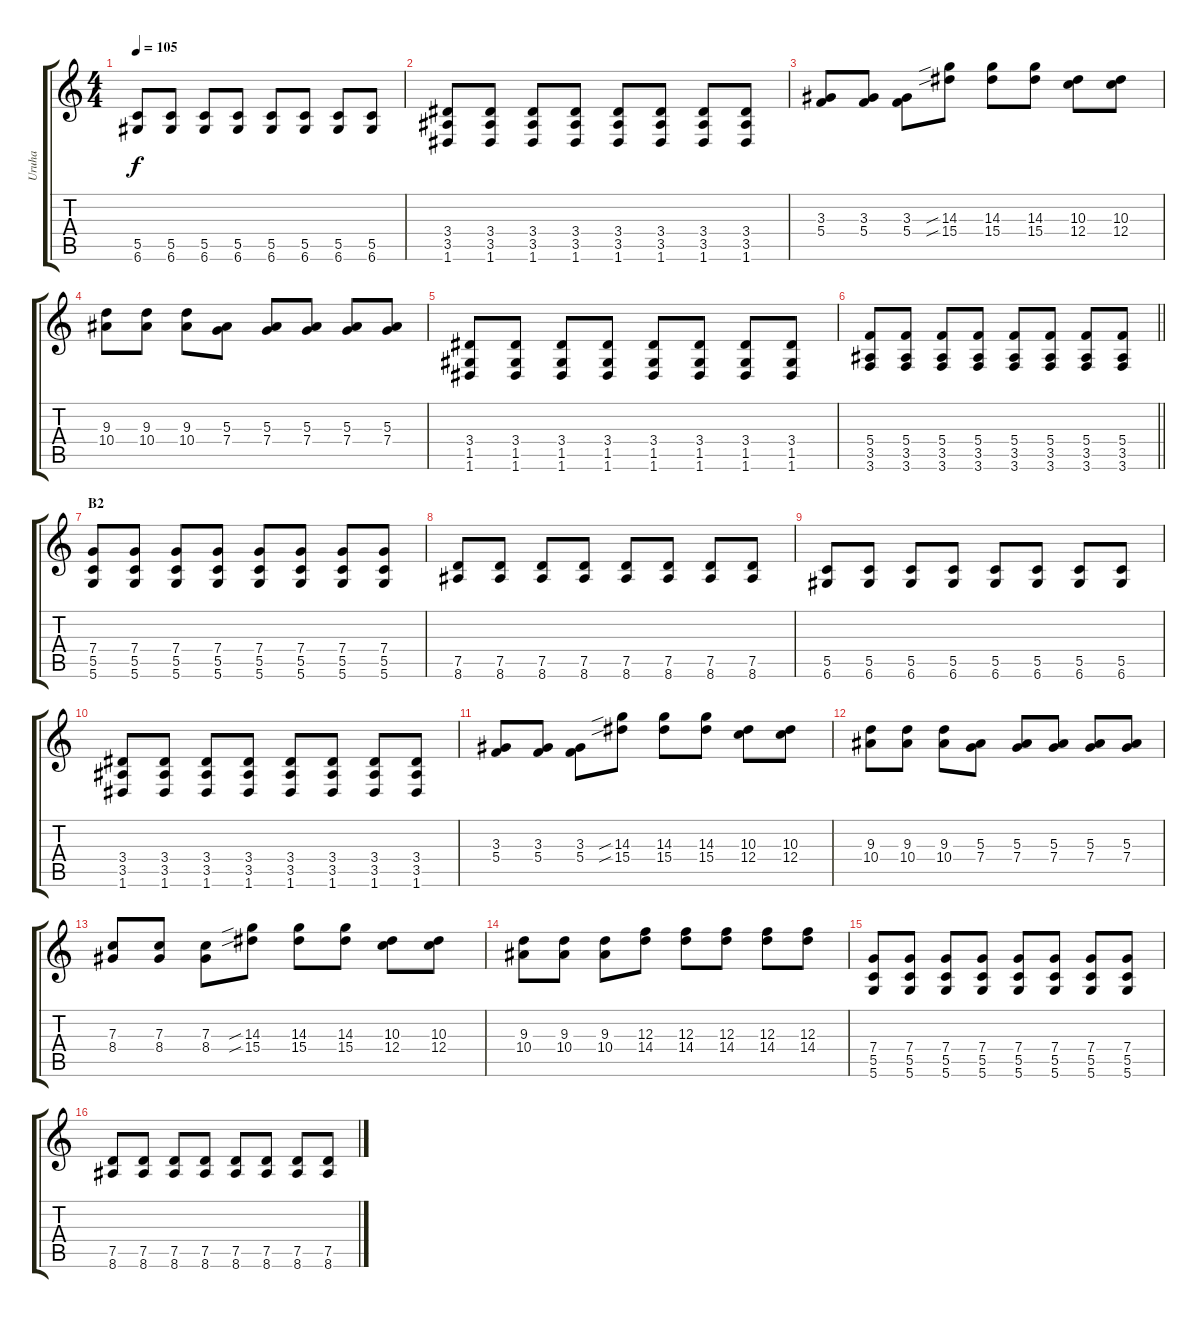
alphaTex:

\track ("Uruha" "Uruha") {instrument distortionguitar}
\staff {score tabs}
\tuning (D4 A3 F3 C3 G2 D2) {hide}
\ts (4 4)
\tempo 105
\clef g2
\ks c
(5.5 6.6).8{dy f} (5.5 6.6).8 (5.5 6.6).8 (5.5 6.6).8 (5.5 6.6).8 (5.5 6.6).8 (5.5 6.6).8 (5.5 6.6).8 |
(3.4 3.5 1.6).8 (3.4 3.5 1.6).8 (3.4 3.5 1.6).8 (3.4 3.5 1.6).8 (3.4 3.5 1.6).8 (3.4 3.5 1.6).8 (3.4 3.5 1.6).8 (3.4 3.5 1.6).8 |
(3.3 5.4).8 (3.3 5.4).8 (3.3 5.4).8 (14.3{sib} 15.4{sib}).8 (14.3 15.4).8 (14.3 15.4).8 (10.3 12.4).8 (10.3 12.4).8 |
(9.3 10.4).8 (9.3 10.4).8 (9.3 10.4).8 (5.3 7.4).8 (5.3 7.4).8 (5.3 7.4).8 (5.3 7.4).8 (5.3 7.4).8 |
(3.4 1.5 1.6).8 (3.4 1.5 1.6).8 (3.4 1.5 1.6).8 (3.4 1.5 1.6).8 (3.4 1.5 1.6).8 (3.4 1.5 1.6).8 (3.4 1.5 1.6).8 (3.4 1.5 1.6).8 |
\barLineRight lightlight
(5.4 3.5 3.6).8 (5.4 3.5 3.6).8 (5.4 3.5 3.6).8 (5.4 3.5 3.6).8 (5.4 3.5 3.6).8 (5.4 3.5 3.6).8 (5.4 3.5 3.6).8 (5.4 3.5 3.6).8 |
\section ("" "B2")
(7.4 5.5 5.6).8 (7.4 5.5 5.6).8 (7.4 5.5 5.6).8 (7.4 5.5 5.6).8 (7.4 5.5 5.6).8 (7.4 5.5 5.6).8 (7.4 5.5 5.6).8 (7.4 5.5 5.6).8 |
(7.5 8.6).8 (7.5 8.6).8 (7.5 8.6).8 (7.5 8.6).8 (7.5 8.6).8 (7.5 8.6).8 (7.5 8.6).8 (7.5 8.6).8 |
(5.5 6.6).8 (5.5 6.6).8 (5.5 6.6).8 (5.5 6.6).8 (5.5 6.6).8 (5.5 6.6).8 (5.5 6.6).8 (5.5 6.6).8 |
(3.4 3.5 1.6).8 (3.4 3.5 1.6).8 (3.4 3.5 1.6).8 (3.4 3.5 1.6).8 (3.4 3.5 1.6).8 (3.4 3.5 1.6).8 (3.4 3.5 1.6).8 (3.4 3.5 1.6).8 |
(3.3 5.4).8 (3.3 5.4).8 (3.3 5.4).8 (14.3{sib} 15.4{sib}).8 (14.3 15.4).8 (14.3 15.4).8 (10.3 12.4).8 (10.3 12.4).8 |
(9.3 10.4).8 (9.3 10.4).8 (9.3 10.4).8 (5.3 7.4).8 (5.3 7.4).8 (5.3 7.4).8 (5.3 7.4).8 (5.3 7.4).8 |
(7.3 8.4).8 (7.3 8.4).8 (7.3 8.4).8 (14.3{sib} 15.4{sib}).8 (14.3 15.4).8 (14.3 15.4).8 (10.3 12.4).8 (10.3 12.4).8 |
(9.3 10.4).8 (9.3 10.4).8 (9.3 10.4).8 (12.3 14.4).8 (12.3 14.4).8 (12.3 14.4).8 (12.3 14.4).8 (12.3 14.4).8 |
(7.4 5.5 5.6).8 (7.4 5.5 5.6).8 (7.4 5.5 5.6).8 (7.4 5.5 5.6).8 (7.4 5.5 5.6).8 (7.4 5.5 5.6).8 (7.4 5.5 5.6).8 (7.4 5.5 5.6).8 |
(7.5 8.6).8 (7.5 8.6).8 (7.5 8.6).8 (7.5 8.6).8 (7.5 8.6).8 (7.5 8.6).8 (7.5 8.6).8 (7.5 8.6).8
